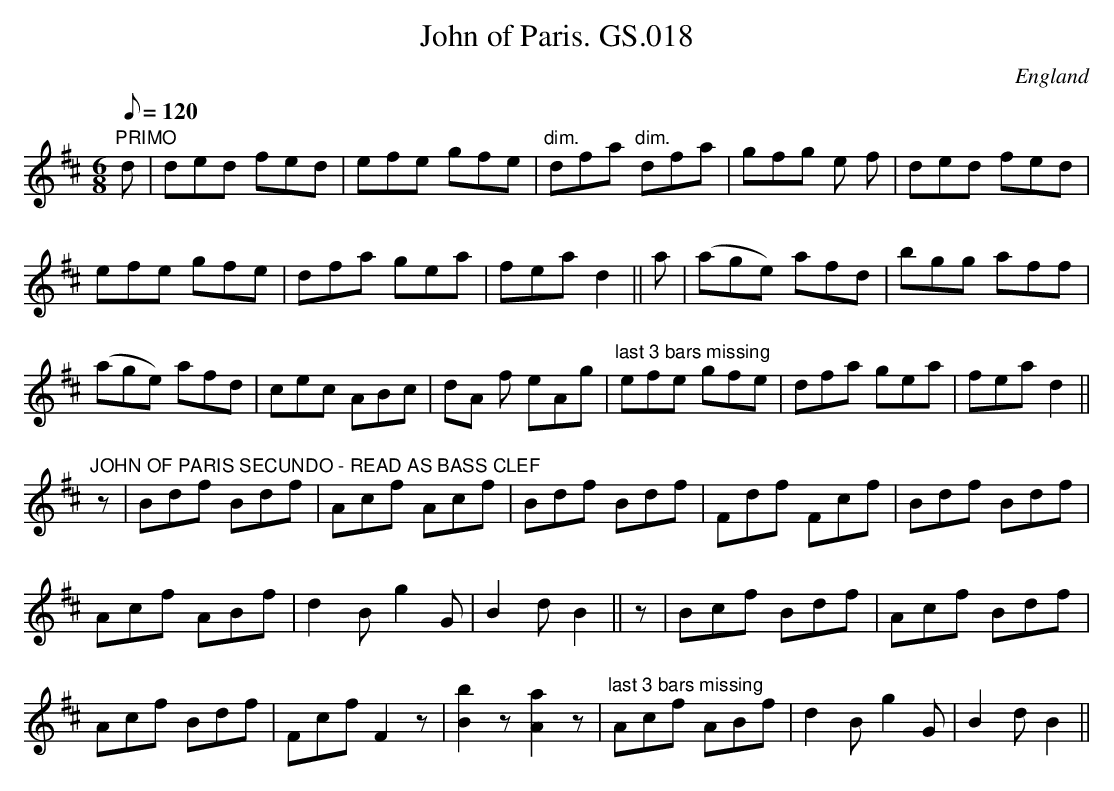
X:1
T:John of Paris. GS.018
M:6/8
L:1/8
Q:120
O:England
K:D major
"PRIMO"d | ded fed | efe gfe | "dim."dfa "dim."dfa | gfg e
2f | ded fed |! efe gfe |
dfa gea | fea d2 || a | (age) afd | bgg aff |! (age) afd | cec ABc |  dA
f eAg |"last 3 bars missing" efe gfe | dfa gea | fea d2 ||!
"JOHN OF PARIS SECUNDO - READ AS BASS CLEF" z | Bdf Bdf |
Acf Acf | Bdf Bdf | Fdf Fcf | Bdf Bdf |! Acf ABf |
 d2Bg2G | B2dB2 || z | Bcf Bdf | Acf Bdf |! Acf Bdf | Fcf F2 z | [B2b2]
z [A2a2] z |"last 3 bars missing" Acf ABf | d2Bg2G | B2dB2 ||
